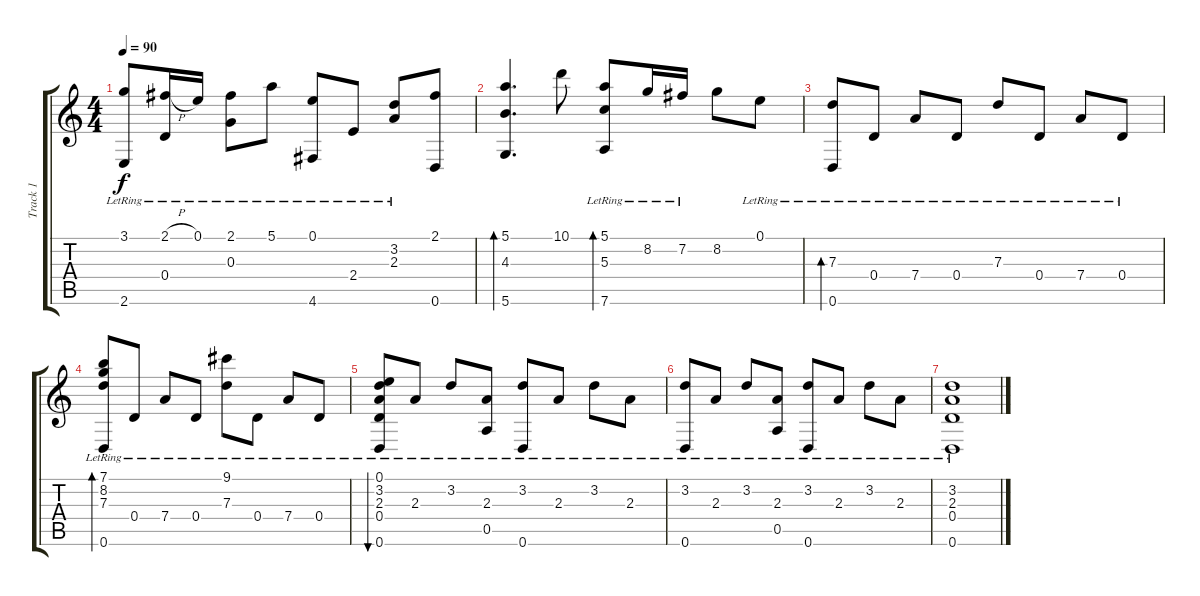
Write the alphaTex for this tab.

\track ("Track 1" "Track 1") {instrument acousticguitarsteel}
\staff {score tabs}
\tuning (E4 B3 G3 D3 A2 D2) {hide}
\ts (4 4)
\tempo 90
\clef g2
\ks c
(3.1 2.6{lr}).8{dy f} (2.1{h} 0.4{lr}).16 0.1{lr}.16 (2.1{lr} 0.3{lr}).8 5.1{lr}.8 (0.1{lr} 4.6{lr}).8 2.4{lr}.8 (3.2{lr} 2.3{lr}).8 (2.1 0.6).8 |
(5.1 4.3 5.6).4{d bd 60} 10.1.8 (5.1{lr} 5.3{lr} 7.6{lr}).8{bd 60} 8.2{lr}.16 7.2{lr}.16 8.2.8 0.1{lr}.8 |
(7.3{lr} 0.6{lr}).8{bd 60} 0.4{lr}.8 7.4{lr}.8 0.4{lr}.8 7.3{lr}.8 0.4{lr}.8 7.4{lr}.8 0.4{lr}.8 |
(7.1{lr} 8.2{lr} 7.3{lr} 0.6{lr}).8{bd 60} 0.4{lr}.8 7.4{lr}.8 0.4{lr}.8 (9.1{lr} 7.3{lr}).8 0.4{lr}.8 7.4{lr}.8 0.4{lr}.8 |
(0.1{lr} 3.2{lr} 2.3 0.4{lr} 0.6{lr}).8{bu 240} 2.3{lr}.8 3.2{lr}.8 (2.3{lr} 0.5{lr}).8 (3.2{lr} 0.6{lr}).8 2.3{lr}.8 3.2{lr}.8 2.3{lr}.8 |
(3.2{lr} 0.6{lr}).8 2.3{lr}.8 3.2{lr}.8 (2.3{lr} 0.5{lr}).8 (3.2{lr} 0.6{lr}).8 2.3{lr}.8 3.2{lr}.8 2.3{lr}.8 |
(3.2{lr} 2.3 0.4 0.6{lr}).1
